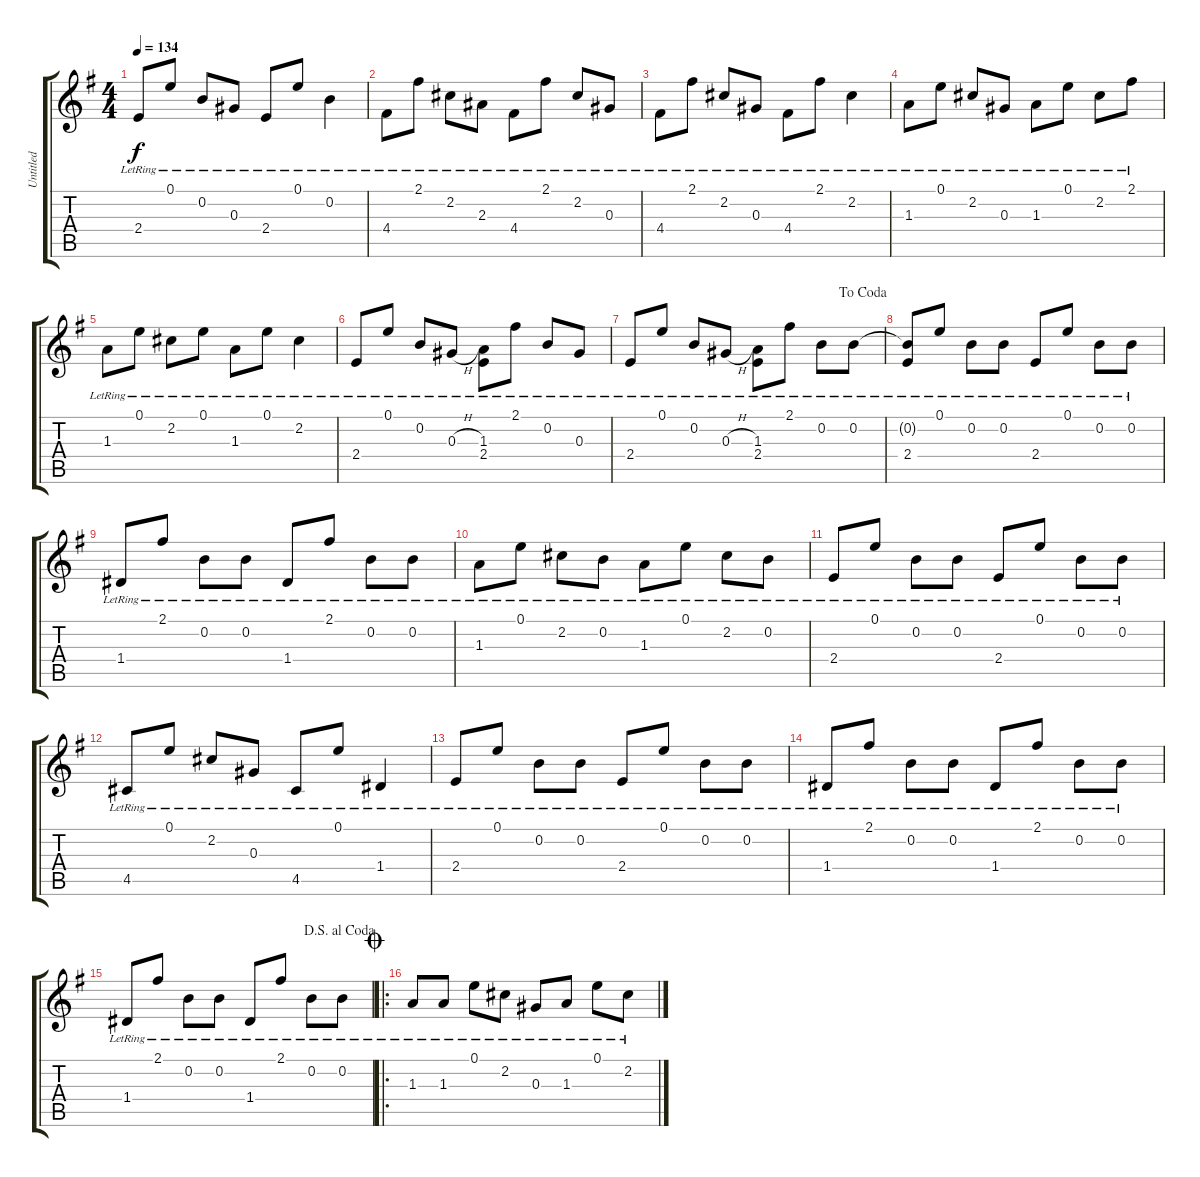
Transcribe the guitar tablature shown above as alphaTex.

\track ("Untitled" "Untitled") {instrument acousticguitarsteel}
\staff {score tabs}
\tuning (E4 B3 Ab3 D3 A2 E2) {hide}
\ts (4 4)
\tempo 134
\clef g2
\ks g
2.4{lr}.8{dy f} 0.1{lr}.8 0.2{lr}.8 0.3{lr}.8 2.4{lr}.8 0.1{lr}.8 0.2{lr}.4 |
4.4{lr}.8 2.1{lr}.8 2.2{lr}.8 2.3{lr}.8 4.4{lr}.8 2.1{lr}.8 2.2{lr}.8 0.3{lr}.8 |
4.4{lr}.8 2.1{lr}.8 2.2{lr}.8 0.3{lr}.8 4.4{lr}.8 2.1{lr}.8 2.2{lr}.4 |
1.3{lr}.8 0.1{lr}.8 2.2{lr}.8 0.3{lr}.8 1.3{lr}.8 0.1{lr}.8 2.2{lr}.8 2.1{lr}.8 |
1.3{lr}.8 0.1{lr}.8 2.2{lr}.8 0.1{lr}.8 1.3{lr}.8 0.1{lr}.8 2.2{lr}.4 |
2.4{lr}.8 0.1{lr}.8 0.2{lr}.8 0.3{h lr}.8 (1.3{lr} 2.4{lr}).8 2.1{lr}.8 0.2{lr}.8 0.3{lr}.8 |
\jump dacoda
2.4{lr}.8 0.1{lr}.8 0.2{lr}.8 0.3{h lr}.8 (1.3{lr} 2.4{lr}).8 2.1{lr}.8 0.2{lr}.8 0.2{lr}.8 |
(0.2{t} 2.4{lr}).8 0.1{lr}.8 0.2{lr}.8 0.2{lr}.8 2.4{lr}.8 0.1{lr}.8 0.2{lr}.8 0.2{lr}.8 |
1.4{lr}.8 2.1{lr}.8 0.2{lr}.8 0.2{lr}.8 1.4{lr}.8 2.1{lr}.8 0.2{lr}.8 0.2{lr}.8 |
1.3{lr}.8 0.1{lr}.8 2.2{lr}.8 0.2{lr}.8 1.3{lr}.8 0.1{lr}.8 2.2{lr}.8 0.2{lr}.8 |
2.4{lr}.8 0.1{lr}.8 0.2{lr}.8 0.2{lr}.8 2.4{lr}.8 0.1{lr}.8 0.2{lr}.8 0.2{lr}.8 |
4.5{lr}.8 0.1{lr}.8 2.2{lr}.8 0.3{lr}.8 4.5{lr}.8 0.1{lr}.8 1.4{lr}.4 |
2.4{lr}.8 0.1{lr}.8 0.2{lr}.8 0.2{lr}.8 2.4{lr}.8 0.1{lr}.8 0.2{lr}.8 0.2{lr}.8 |
1.4{lr}.8 2.1{lr}.8 0.2{lr}.8 0.2{lr}.8 1.4{lr}.8 2.1{lr}.8 0.2{lr}.8 0.2{lr}.8 |
\jump dalsegnoalcoda
1.4{lr}.8 2.1{lr}.8 0.2{lr}.8 0.2{lr}.8 1.4{lr}.8 2.1{lr}.8 0.2{lr}.8 0.2{lr}.8 |
\ro
\jump coda
1.3{lr}.8 1.3{lr}.8 0.1{lr}.8 2.2{lr}.8 0.3{lr}.8 1.3{lr}.8 0.1{lr}.8 2.2{lr}.8
